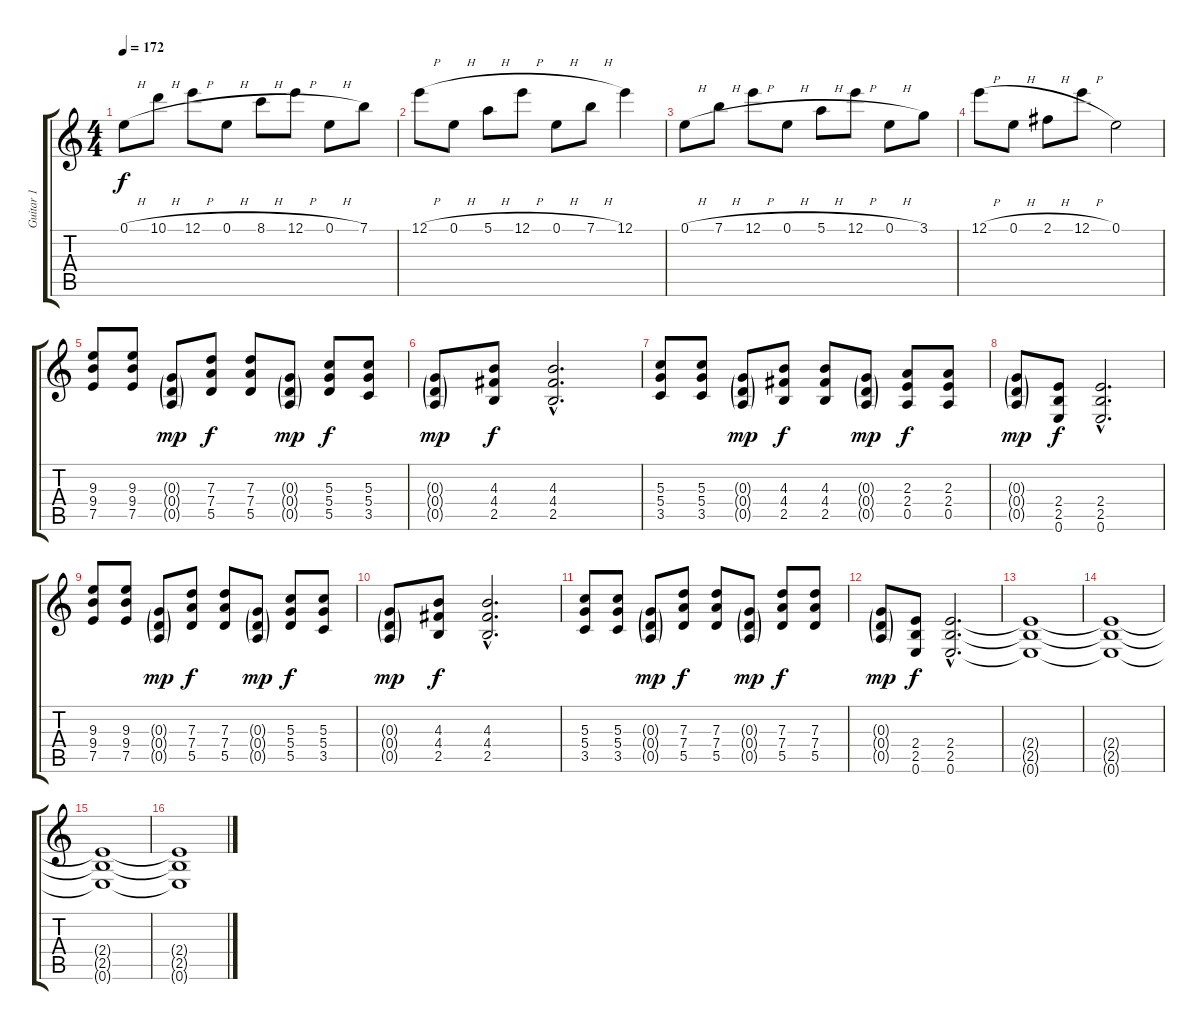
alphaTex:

\track ("Guitar 1" "Guitar 1") {instrument distortionguitar}
\staff {score tabs}
\tuning (E4 B3 G3 D3 A2 E2) {hide}
\ts (4 4)
\tempo 172
\clef g2
\ks c
0.1{h}.8{dy f} 10.1{h}.8 12.1{h}.8 0.1{h}.8 8.1{h}.8 12.1{h}.8 0.1{h}.8 7.1.8 |
12.1{h}.8 0.1{h}.8 5.1{h}.8 12.1{h}.8 0.1{h}.8 7.1{h}.8 12.1.4 |
0.1{h}.8 7.1{h}.8 12.1{h}.8 0.1{h}.8 5.1{h}.8 12.1{h}.8 0.1{h}.8 3.1.8 |
12.1{h}.8 0.1{h}.8 2.1{h}.8 12.1{h}.8 0.1.2 |
(9.3 9.4 7.5).8 (9.3 9.4 7.5).8 (0.3{g} 0.4{g} 0.5{g}).8{dy mp} (7.3 7.4 5.5).8{dy f} (7.3 7.4 5.5).8 (0.3{g} 0.4{g} 0.5{g}).8{dy mp} (5.3 5.4 5.5).8{dy f} (5.3 5.4 3.5).8 |
(0.3{g} 0.4{g} 0.5{g}).8{dy mp} (4.3 4.4 2.5).8{dy f} (4.3{hac} 4.4{hac} 2.5{hac}).2{d} |
(5.3 5.4 3.5).8 (5.3 5.4 3.5).8 (0.3{g} 0.4{g} 0.5{g}).8{dy mp} (4.3 4.4 2.5).8{dy f} (4.3 4.4 2.5).8 (0.3{g} 0.4{g} 0.5{g}).8{dy mp} (2.3 2.4 0.5).8{dy f} (2.3 2.4 0.5).8 |
(0.3{g} 0.4{g} 0.5{g}).8{dy mp} (2.4 2.5 0.6).8{dy f} (2.4{hac} 2.5{hac} 0.6{hac}).2{d} |
(9.3 9.4 7.5).8 (9.3 9.4 7.5).8 (0.3{g} 0.4{g} 0.5{g}).8{dy mp} (7.3 7.4 5.5).8{dy f} (7.3 7.4 5.5).8 (0.3{g} 0.4{g} 0.5{g}).8{dy mp} (5.3 5.4 5.5).8{dy f} (5.3 5.4 3.5).8 |
(0.3{g} 0.4{g} 0.5{g}).8{dy mp} (4.3 4.4 2.5).8{dy f} (4.3{hac} 4.4{hac} 2.5{hac}).2{d} |
(5.3 5.4 3.5).8 (5.3 5.4 3.5).8 (0.3{g} 0.4{g} 0.5{g}).8{dy mp} (7.3 7.4 5.5).8{dy f} (7.3 7.4 5.5).8 (0.3{g} 0.4{g} 0.5{g}).8{dy mp} (7.3 7.4 5.5).8{dy f} (7.3 7.4 5.5).8 |
(0.3{g} 0.4{g} 0.5{g}).8{dy mp} (2.4 2.5 0.6).8{dy f} (2.4{hac} 2.5{hac} 0.6{hac}).2{d} |
(2.4{t} 2.5{t} 0.6{t}).1{volume 8} |
(2.4{t} 2.5{t} 0.6{t}).1 |
(2.4{t} 2.5{t} 0.6{t}).1 |
(2.4{t} 2.5{t} 0.6{t}).1
